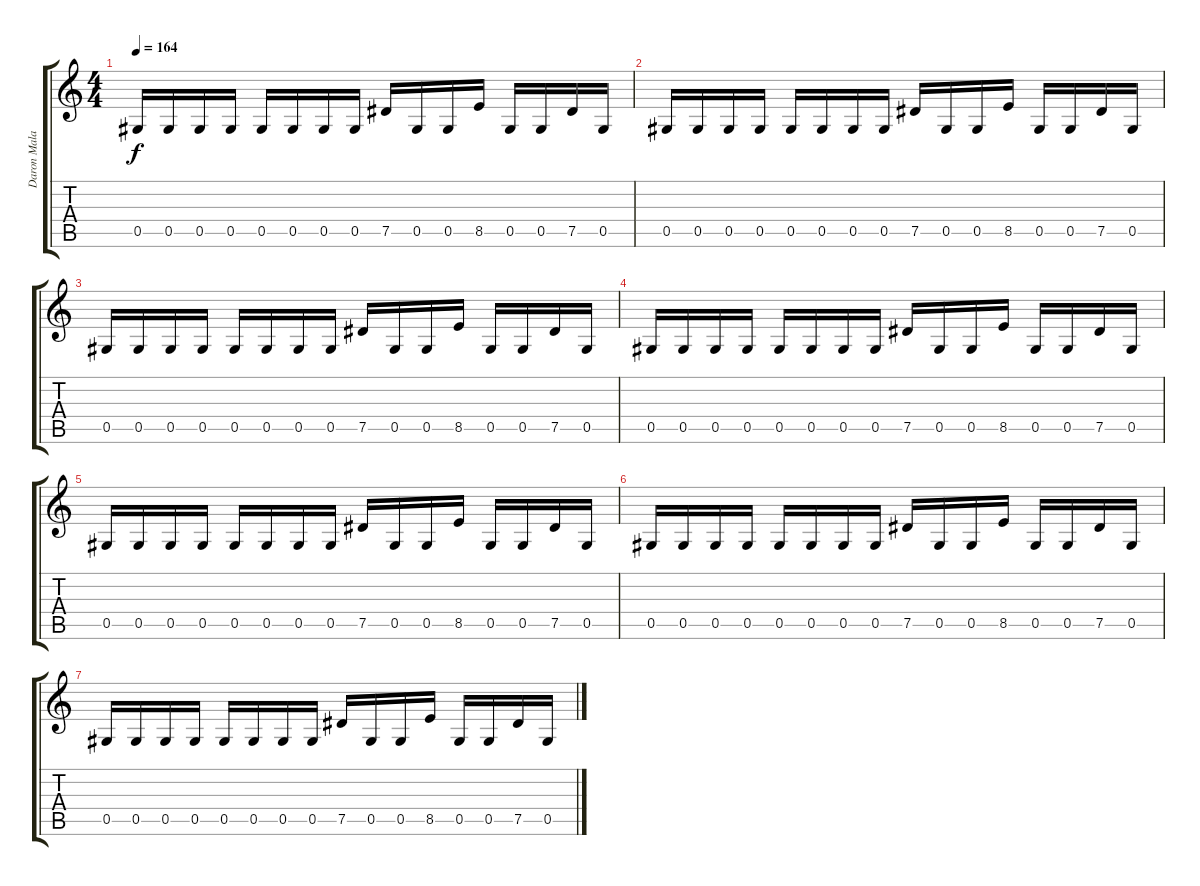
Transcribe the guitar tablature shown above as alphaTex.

\track ("Daron Malakian (Guitar)" "Daron Mala") {instrument overdrivenguitar}
\staff {score tabs}
\tuning (Eb4 Bb3 Gb3 Db3 Ab2 Db2) {hide}
\ts (4 4)
\tempo 164
\clef g2
\ks c
0.5.16{dy f} 0.5.16 0.5.16 0.5.16 0.5.16 0.5.16 0.5.16 0.5.16 7.5.16 0.5.16 0.5.16 8.5.16 0.5.16 0.5.16 7.5.16 0.5.16 |
0.5.16 0.5.16 0.5.16 0.5.16 0.5.16 0.5.16 0.5.16 0.5.16 7.5.16 0.5.16 0.5.16 8.5.16 0.5.16 0.5.16 7.5.16 0.5.16 |
0.5.16 0.5.16 0.5.16 0.5.16 0.5.16 0.5.16 0.5.16 0.5.16 7.5.16 0.5.16 0.5.16 8.5.16 0.5.16 0.5.16 7.5.16 0.5.16 |
0.5.16 0.5.16 0.5.16 0.5.16 0.5.16 0.5.16 0.5.16 0.5.16 7.5.16 0.5.16 0.5.16 8.5.16 0.5.16 0.5.16 7.5.16 0.5.16 |
0.5.16 0.5.16 0.5.16 0.5.16 0.5.16 0.5.16 0.5.16 0.5.16 7.5.16 0.5.16 0.5.16 8.5.16 0.5.16 0.5.16 7.5.16 0.5.16 |
0.5.16 0.5.16 0.5.16 0.5.16 0.5.16 0.5.16 0.5.16 0.5.16 7.5.16 0.5.16 0.5.16 8.5.16 0.5.16 0.5.16 7.5.16 0.5.16 |
0.5.16 0.5.16 0.5.16 0.5.16 0.5.16 0.5.16 0.5.16 0.5.16 7.5.16 0.5.16 0.5.16 8.5.16 0.5.16 0.5.16 7.5.16 0.5.16
